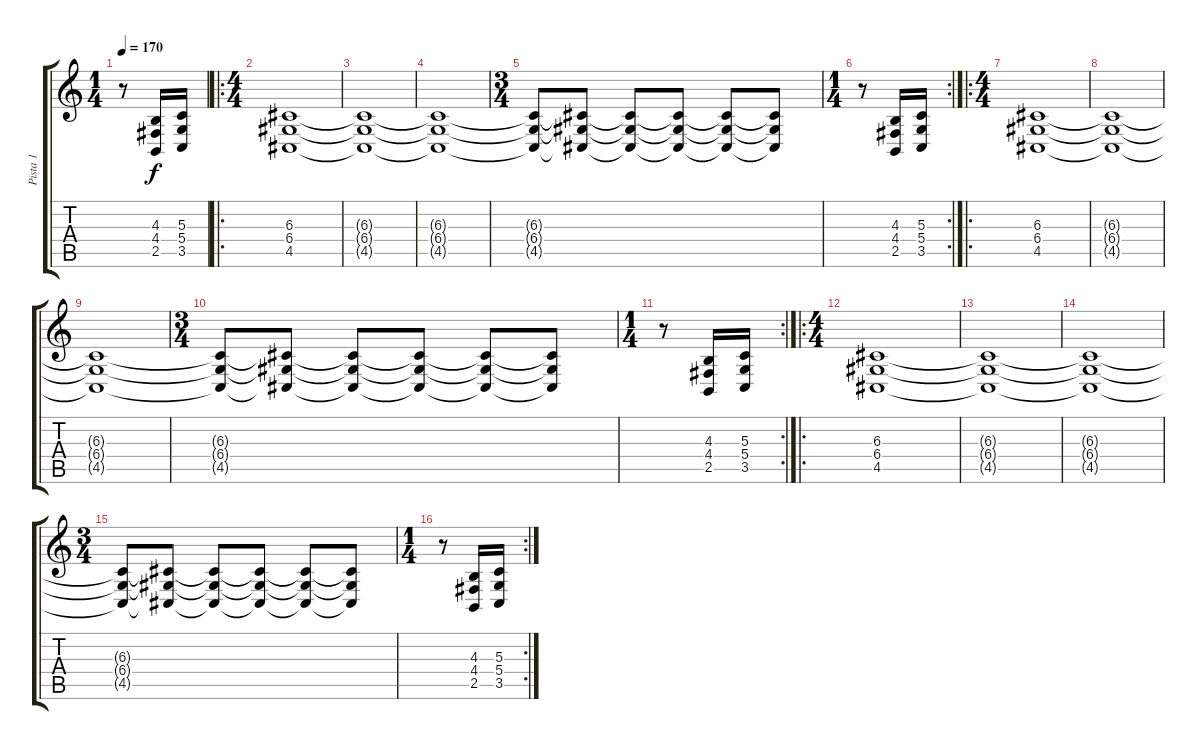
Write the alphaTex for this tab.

\track ("Pista 1" "Pista 1") {instrument choiraahs}
\staff {score tabs}
\tuning (E4 B3 G3 D3 A2 E2) {hide}
\ts (1 4)
\tempo 170
\tempo 120
\tempo 170
\clef g2
\ks c
r.8{dy f instrument choiraahs} (4.3 4.4 2.5).16{volume 4} (5.3 5.4 3.5).16{volume 9} |
\ro
\ts (4 4)
(6.3 6.4 4.5).1{volume 13} |
(6.3{t} 6.4{t} 4.5{t}).1 |
(6.3{t} 6.4{t} 4.5{t}).1 |
\ts (3 4)
(6.3{t} 6.4{t} 4.5{t}).8{volume 13} (6.3{t} 6.4{t} 4.5{t}).8{volume 12} (6.3{t} 6.4{t} 4.5{t}).8{volume 12} (6.3{t} 6.4{t} 4.5{t}).8{volume 9} (6.3{t} 6.4{t} 4.5{t}).8{volume 6} (6.3{t} 6.4{t} 4.5{t}).8{volume 4} |
\rc 2
\ts (1 4)
r.8 (4.3 4.4 2.5).16{volume 4} (5.3 5.4 3.5).16{volume 9} |
\ro
\ts (4 4)
(6.3 6.4 4.5).1{volume 13} |
(6.3{t} 6.4{t} 4.5{t}).1 |
(6.3{t} 6.4{t} 4.5{t}).1 |
\ts (3 4)
(6.3{t} 6.4{t} 4.5{t}).8{volume 13} (6.3{t} 6.4{t} 4.5{t}).8{volume 12} (6.3{t} 6.4{t} 4.5{t}).8{volume 12} (6.3{t} 6.4{t} 4.5{t}).8{volume 9} (6.3{t} 6.4{t} 4.5{t}).8{volume 6} (6.3{t} 6.4{t} 4.5{t}).8{volume 4} |
\rc 2
\ts (1 4)
r.8 (4.3 4.4 2.5).16{volume 4} (5.3 5.4 3.5).16{volume 9} |
\ro
\ts (4 4)
(6.3 6.4 4.5).1{volume 13} |
(6.3{t} 6.4{t} 4.5{t}).1 |
(6.3{t} 6.4{t} 4.5{t}).1 |
\ts (3 4)
(6.3{t} 6.4{t} 4.5{t}).8{volume 13} (6.3{t} 6.4{t} 4.5{t}).8{volume 12} (6.3{t} 6.4{t} 4.5{t}).8{volume 12} (6.3{t} 6.4{t} 4.5{t}).8{volume 9} (6.3{t} 6.4{t} 4.5{t}).8{volume 6} (6.3{t} 6.4{t} 4.5{t}).8{volume 4} |
\rc 2
\ts (1 4)
r.8 (4.3 4.4 2.5).16{volume 4} (5.3 5.4 3.5).16{volume 9}
